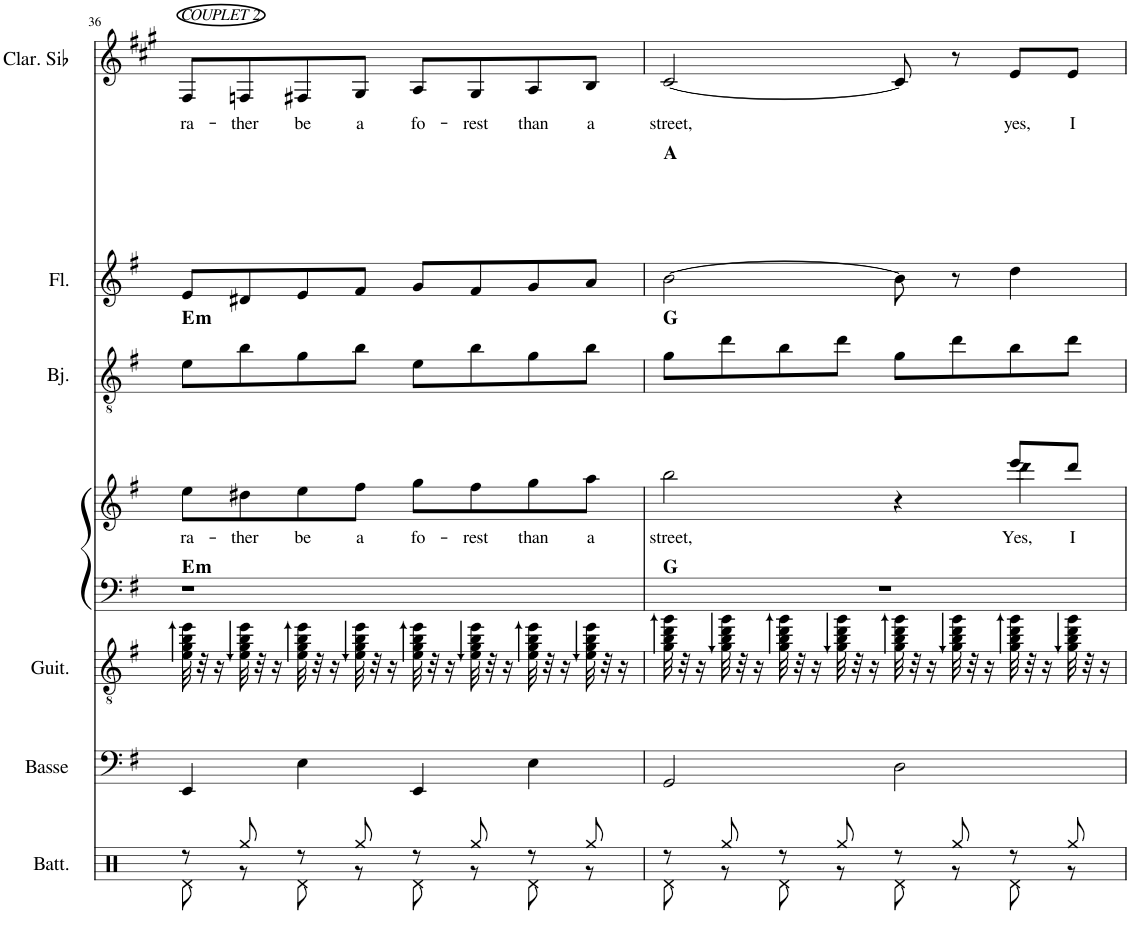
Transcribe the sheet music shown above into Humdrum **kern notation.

**kern	**kern	**kern	**kern	**kern	**text	**harte	**kern	**kern	**harte	**kern	**text	**harte
*part7	*part6	*part5	*part4	*part4	*part4	*part4	*part3	*part2	*part2	*part1	*part1	*part1
*staff8	*staff7	*staff6	*staff5	*staff4	*staff4	*	*staff3	*staff2	*	*staff1	*staff1	*
*I"Batterie	*I"Basse acoustique	*I"Guitare classique	*I"Piano-chant	*	*	*	*I"Banjo	*I"Flûte	*	*I"Clarinette en Sib	*	*
*I'Batt.	*I'Basse	*I'Guit.	*I'Pno	*	*	*	*I'Bj.	*I'Fl.	*	*I'Clar. Sib	*	*
!!LO:PB:g=z
*clefX	*clefF4	*clefGv2	*clefF4	*clefG2	*	*	*clefGv2	*clefG2	*	*clefG2	*	*
*	*Trd7c12	*	*	*	*	*	*	*	*	*Trd1c2	*	*
*k[f#]	*k[f#]	*k[f#]	*k[f#]	*k[f#]	*	*	*k[f#]	*k[f#]	*	*k[f#c#g#]	*	*
*M4/4	*M4/4	*M4/4	*M4/4	*M4/4	*	*	*M4/4	*M4/4	*	*M4/4	*	*
=36	=36	=36	=36	=36	=36	=36	=36	=36	=36	=36	=36	=36
*^	*	*	*	*	*	*	*	*	*	*	*	*
!	!	!	!	!	!	!	!	!	!	!	!LO:TX:a:i:t=COUPLET 2	!	!
!	!	!	!	!	!	!LO:LY:b	!LO:H:kt=m	!	!	!LO:H:kt=m	!	!LO:LY:b	!
8r	8Rd\	4EE/	32e\ 32g\ 32b\ 32ee\	1r	8ee\L	ra-	E:min	8e\L	8e/L	E:min	8F#/L	ra-	.
.	.	.	32r	.	.	.	.	.	.	.	.	.	.
.	.	.	16r	.	.	.	.	.	.	.	.	.	.
!	!	!	!	!	!	!LO:LY:b	!	!	!	!	!	!LO:LY:b	!
8Rgg/	8r	.	32e\ 32g\ 32b\ 32ee\	.	8dd#X\	-ther	.	8b\	8d#X/	.	8Fn/	-ther	.
.	.	.	32r	.	.	.	.	.	.	.	.	.	.
.	.	.	16r	.	.	.	.	.	.	.	.	.	.
!	!	!	!	!	!	!LO:LY:b	!	!	!	!	!	!LO:LY:b	!
8r	8Rd\	4E\	32e\ 32g\ 32b\ 32ee\	.	8ee\	be	.	8g\	8e/	.	8F#X/	be	.
.	.	.	32r	.	.	.	.	.	.	.	.	.	.
.	.	.	16r	.	.	.	.	.	.	.	.	.	.
!	!	!	!	!	!	!LO:LY:b	!	!	!	!	!	!LO:LY:b	!
8Rgg/	8r	.	32e\ 32g\ 32b\ 32ee\	.	8ff#\J	a	.	8b\J	8f#/J	.	8G#/J	a	.
.	.	.	32r	.	.	.	.	.	.	.	.	.	.
.	.	.	16r	.	.	.	.	.	.	.	.	.	.
!	!	!	!	!	!	!LO:LY:b	!	!	!	!	!	!LO:LY:b	!
8r	8Rd\	4EE/	32e\ 32g\ 32b\ 32ee\	.	8gg\L	fo-	.	8e\L	8g/L	.	8A/L	fo-	.
.	.	.	32r	.	.	.	.	.	.	.	.	.	.
.	.	.	16r	.	.	.	.	.	.	.	.	.	.
!	!	!	!	!	!	!LO:LY:b	!	!	!	!	!	!LO:LY:b	!
8Rgg/	8r	.	32e\ 32g\ 32b\ 32ee\	.	8ff#\	-rest	.	8b\	8f#/	.	8G#/	-rest	.
.	.	.	32r	.	.	.	.	.	.	.	.	.	.
.	.	.	16r	.	.	.	.	.	.	.	.	.	.
!	!	!	!	!	!	!LO:LY:b	!	!	!	!	!	!LO:LY:b	!
8r	8Rd\	4E\	32e\ 32g\ 32b\ 32ee\	.	8gg\	than	.	8g\	8g/	.	8A/	than	.
.	.	.	32r	.	.	.	.	.	.	.	.	.	.
.	.	.	16r	.	.	.	.	.	.	.	.	.	.
!	!	!	!	!	!	!LO:LY:b	!	!	!	!	!	!LO:LY:b	!
8Rgg/	8r	.	32e\ 32g\ 32b\ 32ee\	.	8aa\J	a	.	8b\J	8a/J	.	8B/J	a	.
.	.	.	32r	.	.	.	.	.	.	.	.	.	.
.	.	.	16r	.	.	.	.	.	.	.	.	.	.
=37	=37	=37	=37	=37	=37	=37	=37	=37	=37	=37	=37	=37	=37
!	!	!	!	!	!	!LO:LY:b	!	!	!	!	!	!LO:LY:b	!
*	*	*	*	*	*^	*	*	*	*	*	*	*	*
8r	8Rd\	2GG/	32g\ 32b\ 32dd\ 32gg\	1r	2bb\	2.ryy	street,	G:maj	8g\L	[2b\	G:maj	[2c#/	street,	A:maj
.	.	.	32r	.	.	.	.	.	.	.	.	.	.	.
.	.	.	16r	.	.	.	.	.	.	.	.	.	.	.
8Rgg/	8r	.	32g\ 32b\ 32dd\ 32gg\	.	.	.	.	.	8dd\	.	.	.	.	.
.	.	.	32r	.	.	.	.	.	.	.	.	.	.	.
.	.	.	16r	.	.	.	.	.	.	.	.	.	.	.
8r	8Rd\	.	32g\ 32b\ 32dd\ 32gg\	.	.	.	.	.	8b\	.	.	.	.	.
.	.	.	32r	.	.	.	.	.	.	.	.	.	.	.
.	.	.	16r	.	.	.	.	.	.	.	.	.	.	.
8Rgg/	8r	.	32g\ 32b\ 32dd\ 32gg\	.	.	.	.	.	8dd\J	.	.	.	.	.
.	.	.	32r	.	.	.	.	.	.	.	.	.	.	.
.	.	.	16r	.	.	.	.	.	.	.	.	.	.	.
8r	8Rd\	2D\	32g\ 32b\ 32dd\ 32gg\	.	4r	.	.	.	8g\L	8b\]	.	8c#/]	.	.
.	.	.	32r	.	.	.	.	.	.	.	.	.	.	.
.	.	.	16r	.	.	.	.	.	.	.	.	.	.	.
8Rgg/	8r	.	32g\ 32b\ 32dd\ 32gg\	.	.	.	.	.	8dd\	8r	.	8r	.	.
.	.	.	32r	.	.	.	.	.	.	.	.	.	.	.
.	.	.	16r	.	.	.	.	.	.	.	.	.	.	.
!	!	!	!	!	!	!LO:N:head=diamond	!LO:LY:b	!	!	!	!	!	!LO:LY:b	!
8r	8Rd\	.	32g\ 32b\ 32dd\ 32gg\	.	8eee/L	4ddd\	Yes,	.	8b\	4dd\	.	8e/L	yes,	.
.	.	.	32r	.	.	.	.	.	.	.	.	.	.	.
.	.	.	16r	.	.	.	.	.	.	.	.	.	.	.
!	!	!	!	!	!	!	!LO:LY:b	!	!	!	!	!	!LO:LY:b	!
8Rgg/	8r	.	32g\ 32b\ 32dd\ 32gg\	.	8ddd/J	.	I	.	8dd\J	.	.	8e/J	I	.
.	.	.	32r	.	.	.	.	.	.	.	.	.	.	.
.	.	.	16r	.	.	.	.	.	.	.	.	.	.	.
*v	*v	*	*	*	*v	*v	*	*	*	*	*	*	*	*
=	=	=	=	=	=	=	=	=	=	=	=	=
*-	*-	*-	*-	*-	*-	*-	*-	*-	*-	*-	*-	*-
